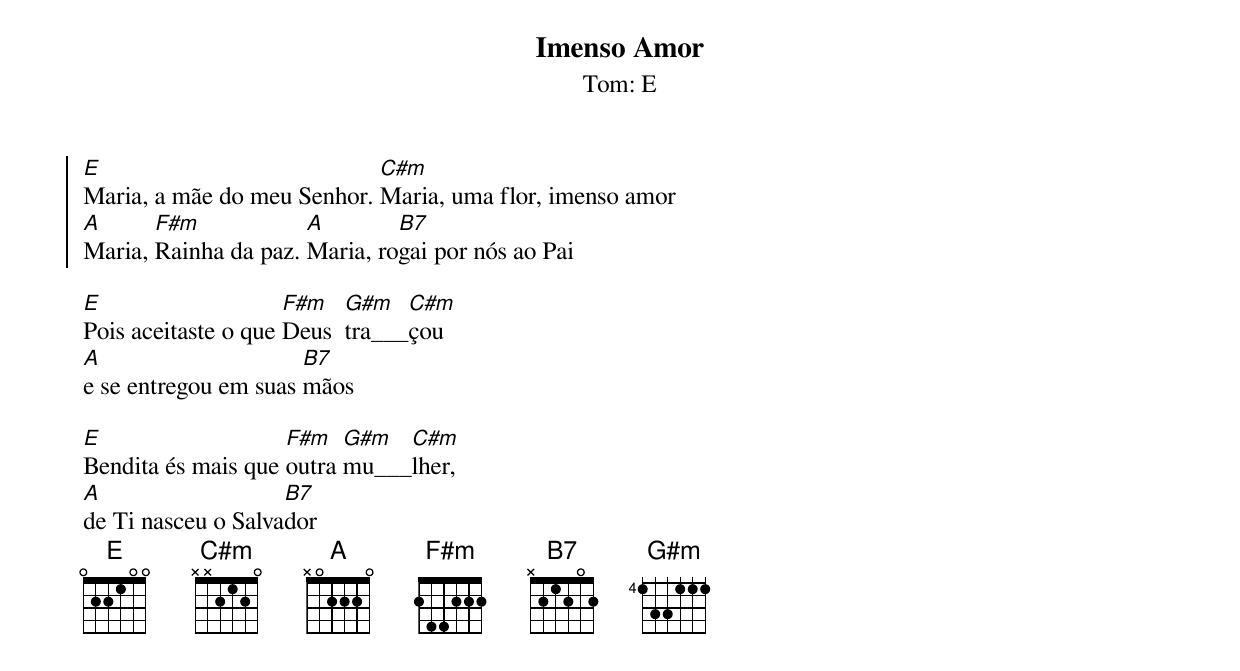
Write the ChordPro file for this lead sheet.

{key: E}
{title: Imenso Amor}
{subtitle:Tom: %{key}}
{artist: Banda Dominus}
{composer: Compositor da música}

{start_of_chorus}
[E]Maria, a mãe do meu Senhor. [C#m]Maria, uma flor, imenso amor
[A]Maria, [F#m]Rainha da paz. [A]Maria, ro[B7]gai por nós ao Pai
{end_of_chorus}

{start_of_verse}
[E]Pois aceitaste o que [F#m]Deus  [G#m]tra___[C#m]çou
[A]e se entregou em suas [B7]mãos
{end_of_verse}

{start_of_verse}
[E]Bendita és mais que [F#m]outra [G#m]mu___[C#m]lher,
[A]de Ti nasceu o Salva[B7]dor
{end_of_verse}
